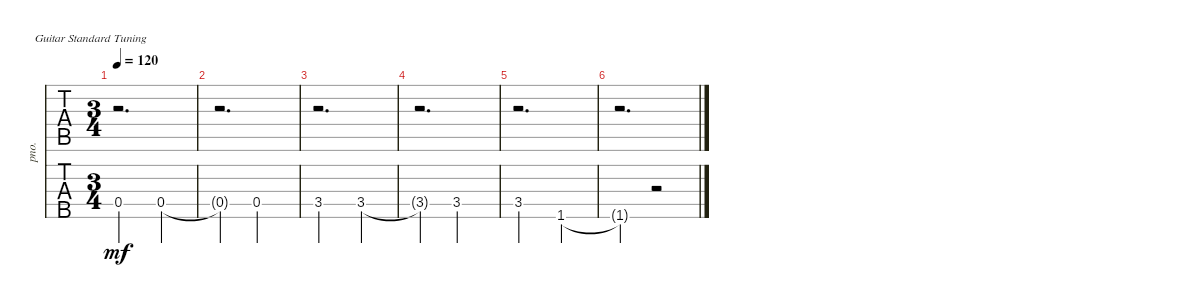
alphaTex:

\bracketExtendMode nobrackets
\track ("Acoustic Piano" "pno.") {instrument acousticbass}
\staff {tabs}
\tuning (E4 B3 G3 D3 A2 E2)
\displaytranspose 0
\ts (3 4)
\tempo 120
\clef g2
\ks aminor
r.2{d dy mf} |
r.2{d} |
r.2{d} |
r.2{d} |
r.2{d} |
r.2{d}
\staff {tabs}
\tuning (G2 D2 A1 E1 B0)
\displaytranspose 0
\clef f4
\ottava regular
\simile none
\ks aminor
0.4.2{dy mf} 0.4.4 |
0.4{t}.4 0.4.2 |
3.4.2 3.4.4 |
3.4{t}.4 3.4.2 |
3.4.2 1.5.4 |
1.5{t}.4 r.2
